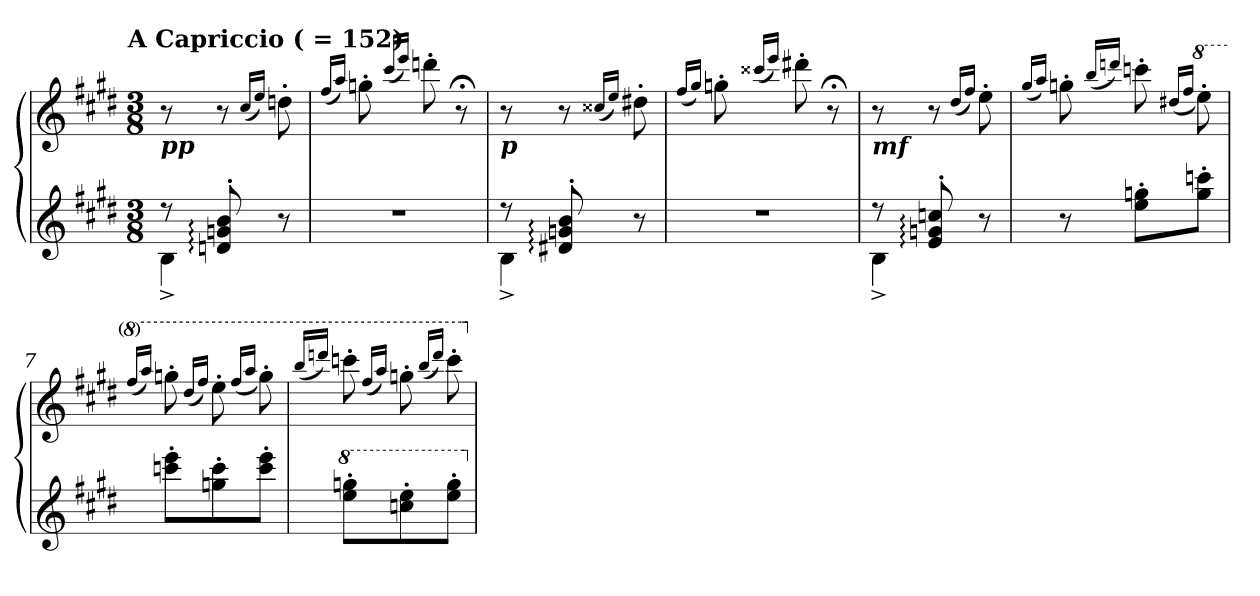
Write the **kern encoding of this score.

**kern	**kern	**dynam
*part1	*part1	*part1
*staff2	*staff1	*staff1/2
*clefG2	*clefG2	*
*k[f#c#g#d#]	*k[f#c#g#d#]	*
!!LO:TX:omd:t=A Capriccio ( = 152)
*M3/8	*M3/8	*
*MM76	*MM76	*
=1	=1	=1
*^	*	*
!	!	!LO:TX:b:Bi:t=pp	!
8r	4B^\	8r	.
8dn:'/ 8gn:'/ 8b:'/	.	8r	.
.	.	(<16qqcc#/LL	.
.	.	16qqee/JJ)	.
8r	8ryy	8ddn'\	.
*v	*v	*	*
=2	=2	=2
.	(<16qqff#/LL	.
.	16qqaa/JJ)	.
4.r	8ggn'\	.
.	(<16qqccc#/LL	.
.	16qqeee/JJ)	.
.	8dddn'\	.
.	8r;<	.
=3	=3	=3
*^	*	*
!	!	!LO:TX:b:Bi:t=p	!
8r	4B^\	8r	.
8d#X:'/ 8gn:'/ 8b:'/	.	8r	.
.	.	(<16qqcc##X/LL	.
.	.	16qqee/JJ)	.
8r	8ryy	8dd#X'\	.
*v	*v	*	*
=4	=4	=4
.	(<16qqff#/LL	.
.	16qqgg#/JJ)	.
4.r	8ggn'\	.
.	(<16qqccc##X/LL	.
.	16qqeee/JJ)	.
.	8ddd#X'\	.
.	8r;<	.
!!LO:LB:g=z
=5	=5	=5
*^	*	*
!	!	!LO:TX:b:Bi:t=mf	!
8r	4B^\	8r	.
8e:'/ 8gn:'/ 8ccn:'/	.	8r	.
.	.	(<16qqdd#/LL	.
.	.	16qqff#/JJ)	.
8r	8ryy	8ee'\	.
*v	*v	*	*
=6	=6	=6
.	(<16qqgg#/LL	.
.	16qqaa/JJ)	.
!	!	!LO:DY:b
8r	8ggn'\	cresc. e accel.
.	(<16qqbb/LL	.
.	16qqdddn/JJ)	.
8ee'\ 8ggn'\L	8cccn'\	.
.	(<16qqdd#X/LL	.
.	16qqff#/JJ	.
*	*8va	*
8gg'\ 8cccn'\J	8eee'\)	.
=7	=7	=7
.	(<16qqfff#/LL	.
.	16qqaaa/JJ)	.
8cccn'\ 8eee'\L	8gggn'\	.
.	(<16qqddd#/LL	.
.	16qqfff#/JJ)	.
8ggn'\ 8ccc'\	8eee'\	.
.	(<16qqfff#/LL	.
.	16qqaaa/JJ	.
8ccc'\ 8eee'\J	8ggg'\)	.
=8	=8	=8
.	(<16qqbbb/LL	.
.	16qqddddn/JJ)	.
*8va	*	*
8eee'\ 8gggn'\L	8ccccn'\	.
.	(<16qqfff#/LL	.
.	16qqaaa/JJ)	.
8cccn'\ 8eee'\	8gggn'\	.
.	(<16qqbbb/LL	.
.	16qqdddd/JJ)	.
8eee'\ 8ggg'\J	8cccc'\	.
*X8va	*	*
*	*X8va	*
=	=	=
*-	*-	*-
